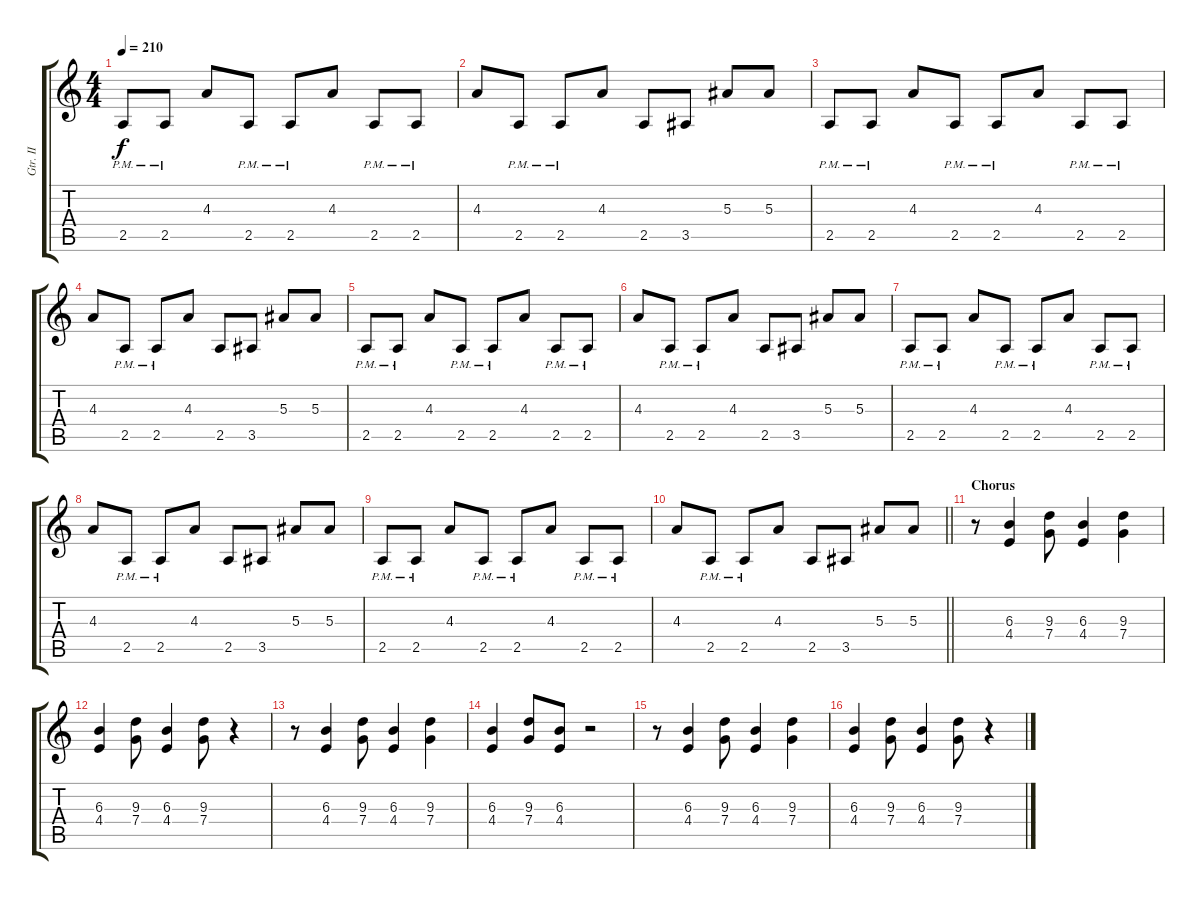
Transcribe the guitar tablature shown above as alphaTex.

\track ("Gtr. II" "Gtr. II") {instrument overdrivenguitar}
\staff {score tabs}
\tuning (D4 A3 F3 C3 G2 D2) {hide}
\ts (4 4)
\tempo 210
\clef g2
\ks c
2.5{pm}.8{dy f} 2.5{pm}.8 4.3.8 2.5{pm}.8 2.5{pm}.8 4.3.8 2.5{pm}.8 2.5{pm}.8 |
4.3.8 2.5{pm}.8 2.5{pm}.8 4.3.8 2.5.8 3.5.8 5.3.8 5.3.8 |
2.5{pm}.8 2.5{pm}.8 4.3.8 2.5{pm}.8 2.5{pm}.8 4.3.8 2.5{pm}.8 2.5{pm}.8 |
4.3.8 2.5{pm}.8 2.5{pm}.8 4.3.8 2.5.8 3.5.8 5.3.8 5.3.8 |
2.5{pm}.8 2.5{pm}.8 4.3.8 2.5{pm}.8 2.5{pm}.8 4.3.8 2.5{pm}.8 2.5{pm}.8 |
4.3.8 2.5{pm}.8 2.5{pm}.8 4.3.8 2.5.8 3.5.8 5.3.8 5.3.8 |
2.5{pm}.8 2.5{pm}.8 4.3.8 2.5{pm}.8 2.5{pm}.8 4.3.8 2.5{pm}.8 2.5{pm}.8 |
4.3.8 2.5{pm}.8 2.5{pm}.8 4.3.8 2.5.8 3.5.8 5.3.8 5.3.8 |
2.5{pm}.8 2.5{pm}.8 4.3.8 2.5{pm}.8 2.5{pm}.8 4.3.8 2.5{pm}.8 2.5{pm}.8 |
\barLineRight lightlight
4.3.8 2.5{pm}.8 2.5{pm}.8 4.3.8 2.5.8 3.5.8 5.3.8 5.3.8 |
\section ("" "Chorus")
r.8 (6.3 4.4).4 (9.3 7.4).8 (6.3 4.4).4 (9.3 7.4).4 |
(6.3 4.4).4 (9.3 7.4).8 (6.3 4.4).4 (9.3 7.4).8 r.4 |
r.8 (6.3 4.4).4 (9.3 7.4).8 (6.3 4.4).4 (9.3 7.4).4 |
(6.3 4.4).4 (9.3 7.4).8 (6.3 4.4).8 r.2 |
r.8 (6.3 4.4).4 (9.3 7.4).8 (6.3 4.4).4 (9.3 7.4).4 |
(6.3 4.4).4 (9.3 7.4).8 (6.3 4.4).4 (9.3 7.4).8 r.4
